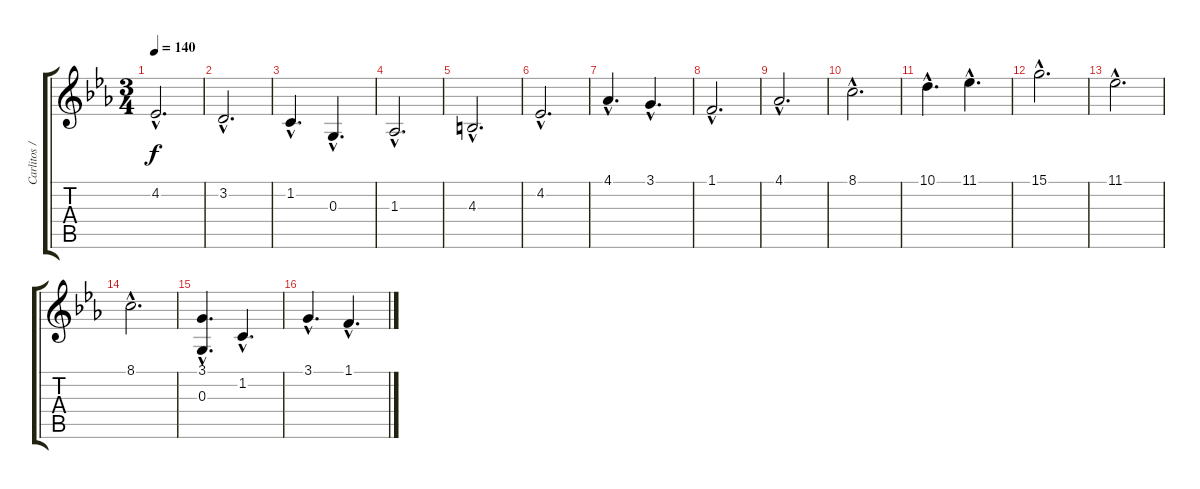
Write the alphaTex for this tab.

\track ("Carlitos / Ale" "Carlitos /") {instrument harpsichord}
\staff {score tabs}
\tuning (E4 B3 G3 D3 A2 E2) {hide}
\ts (3 4)
\tempo 140
\clef g2
\ks cminor
4.2{hac}.2{d dy f volume 11 instrument pad8sweep} |
3.2{hac}.2{d} |
1.2{hac}.4{d} 0.3{hac}.4{d} |
1.3{hac}.2{d} |
4.3{hac}.2{d} |
4.2{hac}.2{d} |
4.1{hac}.4{d} 3.1{hac}.4{d} |
1.1{hac}.2{d} |
4.1{hac}.2{d} |
8.1{hac}.2{d} |
10.1{hac}.4{d} 11.1{hac}.4{d} |
15.1{hac}.2{d} |
11.1{hac}.2{d} |
8.1{hac}.2{d} |
(3.1{hac} 0.3{hac}).4{d} 1.2{hac}.4{d} |
3.1{hac}.4{d} 1.1{hac}.4{d}
